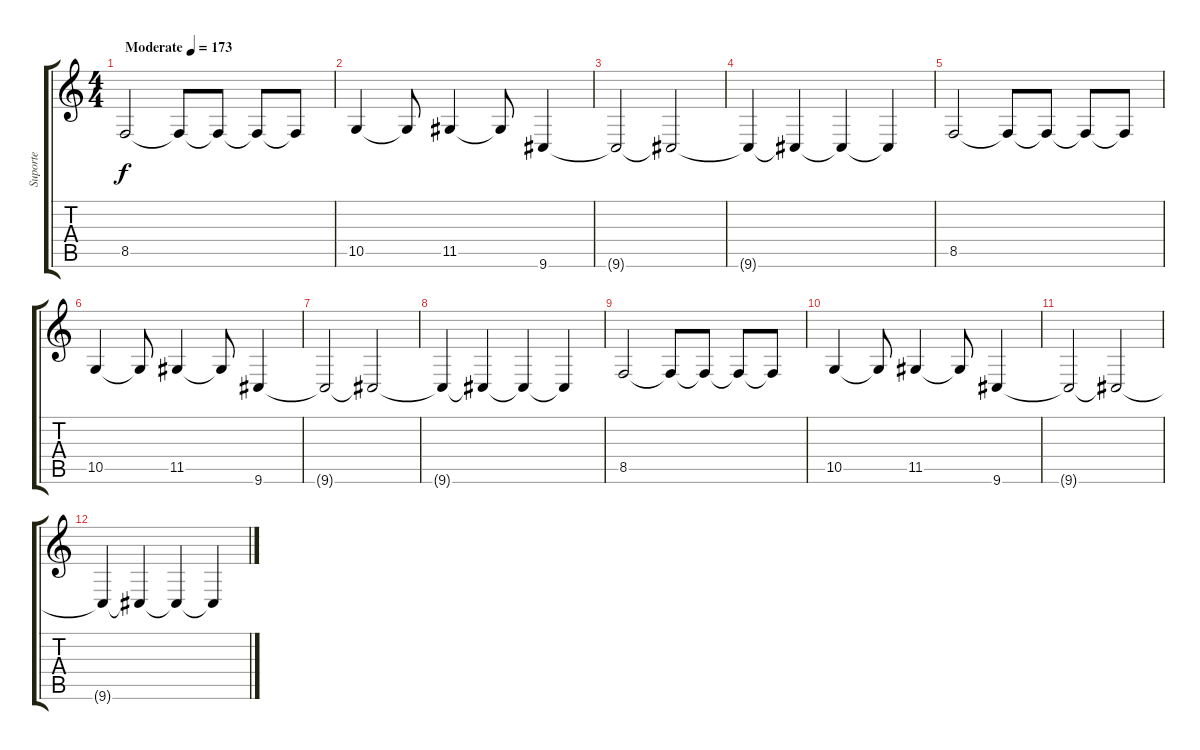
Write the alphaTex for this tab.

\track ("Suporte" "Suporte") {instrument rockorgan}
\staff {score tabs}
\tuning (E4 B3 G3 D3 A2 E2) {hide}
\ts (4 4)
\tempo (173 "Moderate")
\clef g2
\ks c
8.5.2{dy f instrument rockorgan} 8.5{t}.8 8.5{t}.8 8.5{t}.8 8.5{t}.8 |
10.5.4 10.5{t}.8 11.5.4 11.5{t}.8 9.6.4 |
9.6{t}.2 9.6{t}.2 |
9.6{t}.4 9.6{t}.4 9.6{t}.4 9.6{t}.4 |
8.5.2 8.5{t}.8 8.5{t}.8 8.5{t}.8 8.5{t}.8 |
10.5.4 10.5{t}.8 11.5.4 11.5{t}.8 9.6.4 |
9.6{t}.2 9.6{t}.2 |
9.6{t}.4 9.6{t}.4 9.6{t}.4 9.6{t}.4 |
8.5.2 8.5{t}.8 8.5{t}.8 8.5{t}.8 8.5{t}.8 |
10.5.4 10.5{t}.8 11.5.4 11.5{t}.8 9.6.4 |
9.6{t}.2 9.6{t}.2 |
9.6{t}.4 9.6{t}.4 9.6{t}.4 9.6{t}.4
